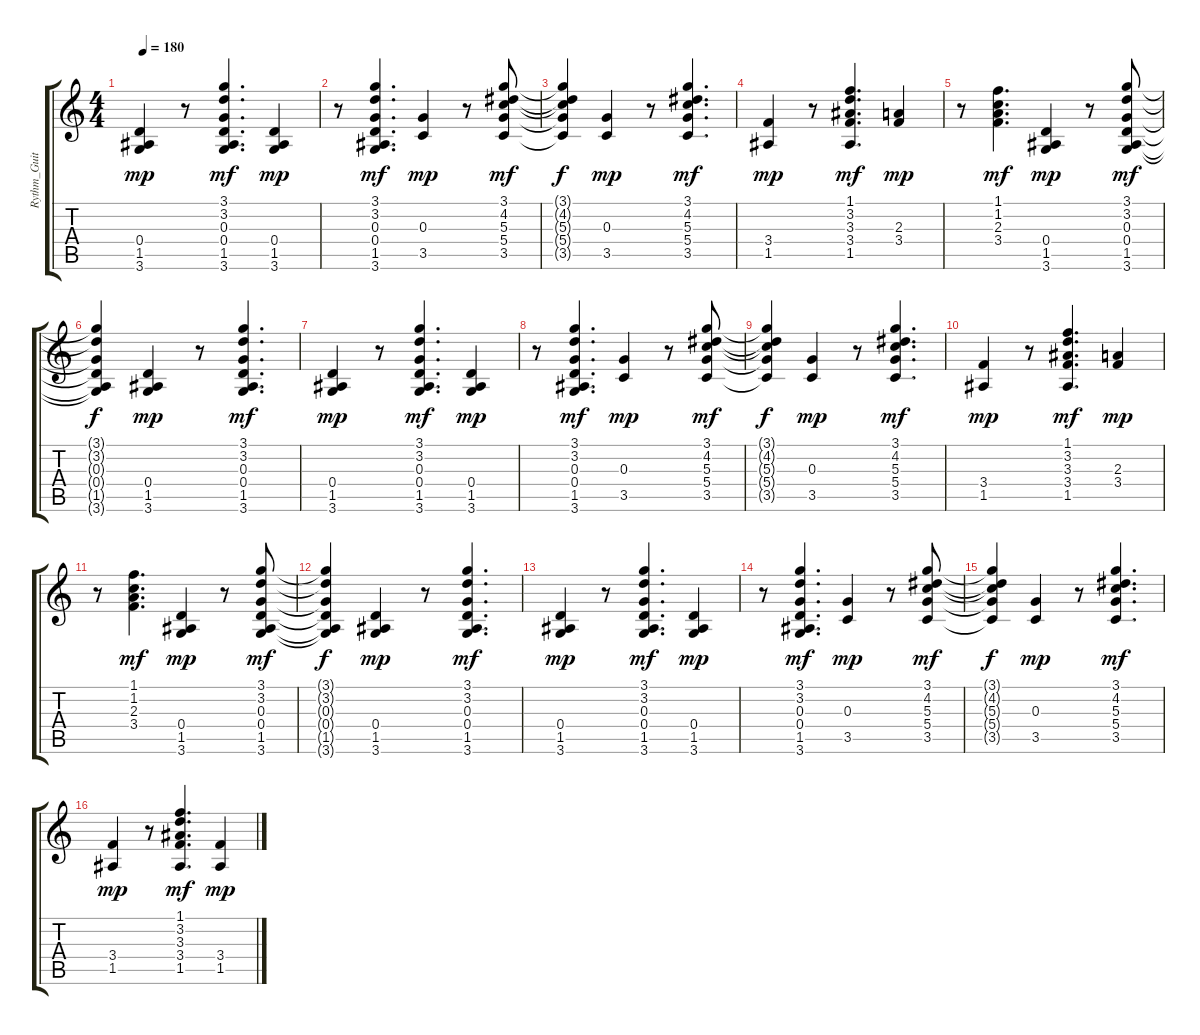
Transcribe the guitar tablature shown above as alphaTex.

\track ("Rythm_Guitar" "Rythm_Guit") {instrument electricguitarclean}
\staff {score tabs}
\tuning (E4 B3 G3 D3 A2 E2) {hide}
\ts (4 4)
\tempo 180
\clef g2
\ks c
(0.4 1.5 3.6).4{dy mp} r.8 (3.1 3.2 0.3 0.4 1.5 3.6).4{d dy mf} (0.4 1.5 3.6).4{dy mp} |
r.8 (3.1 3.2 0.3 0.4 1.5 3.6).4{d dy mf} (0.3 3.5).4{dy mp} r.8 (3.1 4.2 5.3 5.4 3.5).8{dy mf} |
(3.1{t} 4.2{t} 5.3{t} 5.4{t} 3.5{t}).4{dy f} (0.3 3.5).4{dy mp} r.8 (3.1 4.2 5.3 5.4 3.5).4{d dy mf} |
(3.4 1.5).4{dy mp} r.8 (1.1 3.2 3.3 3.4 1.5).4{d dy mf} (2.3 3.4).4{dy mp} |
r.8 (1.1 1.2 2.3 3.4).4{d dy mf} (0.4 1.5 3.6).4{dy mp} r.8 (3.1 3.2 0.3 0.4 1.5 3.6).8{dy mf} |
(3.1{t} 3.2{t} 0.3{t} 0.4{t} 1.5{t} 3.6{t}).4{dy f} (0.4 1.5 3.6).4{dy mp} r.8 (3.1 3.2 0.3 0.4 1.5 3.6).4{d dy mf} |
(0.4 1.5 3.6).4{dy mp} r.8 (3.1 3.2 0.3 0.4 1.5 3.6).4{d dy mf} (0.4 1.5 3.6).4{dy mp} |
r.8 (3.1 3.2 0.3 0.4 1.5 3.6).4{d dy mf} (0.3 3.5).4{dy mp} r.8 (3.1 4.2 5.3 5.4 3.5).8{dy mf} |
(3.1{t} 4.2{t} 5.3{t} 5.4{t} 3.5{t}).4{dy f} (0.3 3.5).4{dy mp} r.8 (3.1 4.2 5.3 5.4 3.5).4{d dy mf} |
(3.4 1.5).4{dy mp} r.8 (1.1 3.2 3.3 3.4 1.5).4{d dy mf} (2.3 3.4).4{dy mp} |
r.8 (1.1 1.2 2.3 3.4).4{d dy mf} (0.4 1.5 3.6).4{dy mp} r.8 (3.1 3.2 0.3 0.4 1.5 3.6).8{dy mf} |
(3.1{t} 3.2{t} 0.3{t} 0.4{t} 1.5{t} 3.6{t}).4{dy f} (0.4 1.5 3.6).4{dy mp} r.8 (3.1 3.2 0.3 0.4 1.5 3.6).4{d dy mf} |
(0.4 1.5 3.6).4{dy mp} r.8 (3.1 3.2 0.3 0.4 1.5 3.6).4{d dy mf} (0.4 1.5 3.6).4{dy mp} |
r.8 (3.1 3.2 0.3 0.4 1.5 3.6).4{d dy mf} (0.3 3.5).4{dy mp} r.8 (3.1 4.2 5.3 5.4 3.5).8{dy mf} |
(3.1{t} 4.2{t} 5.3{t} 5.4{t} 3.5{t}).4{dy f} (0.3 3.5).4{dy mp} r.8 (3.1 4.2 5.3 5.4 3.5).4{d dy mf} |
(3.4 1.5).4{dy mp} r.8 (1.1 3.2 3.3 3.4 1.5).4{d dy mf} (3.4 1.5).4{dy mp}
